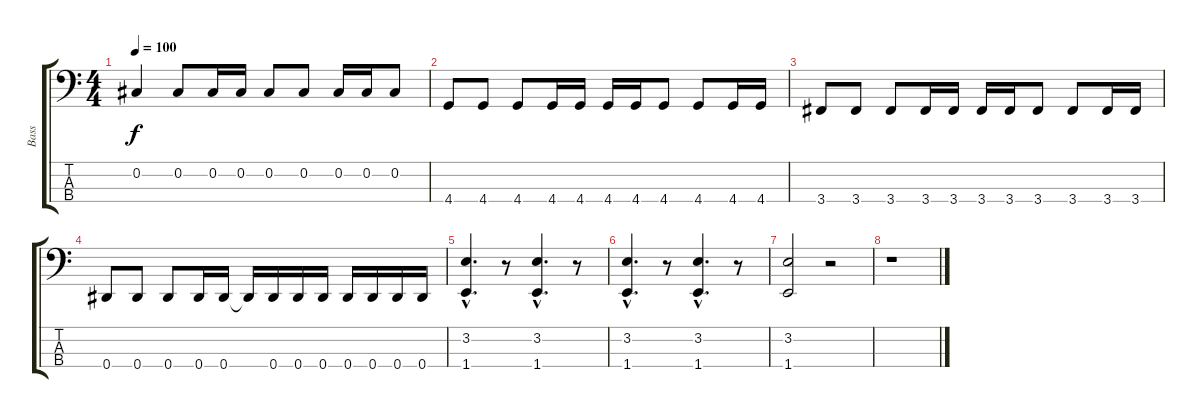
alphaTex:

\track ("Bass" "Bass") {instrument electricbasspick}
\staff {score tabs}
\tuning (Gb2 Db2 Ab1 Eb1) {hide}
\ts (4 4)
\tempo 100
\clef f4
\ks c
0.2.4{dy f} 0.2.8 0.2.16 0.2.16 0.2.8 0.2.8 0.2.16 0.2.16 0.2.8 |
4.4.8 4.4.8 4.4.8 4.4.16 4.4.16 4.4.16 4.4.16 4.4.8 4.4.8 4.4.16 4.4.16 |
3.4.8 3.4.8 3.4.8 3.4.16 3.4.16 3.4.16 3.4.16 3.4.8 3.4.8 3.4.16 3.4.16 |
0.4.8 0.4.8 0.4.8 0.4.16 0.4.16 0.4{t}.16 0.4.16 0.4.16 0.4.16 0.4.16 0.4.16 0.4.16 0.4.16 |
(3.2{hac} 1.4{hac}).4{d} r.8 (3.2{hac} 1.4{hac}).4{d} r.8 |
(3.2{hac} 1.4{hac}).4{d} r.8 (3.2{hac} 1.4{hac}).4{d} r.8 |
(3.2 1.4).2 r.2 |
r.1
